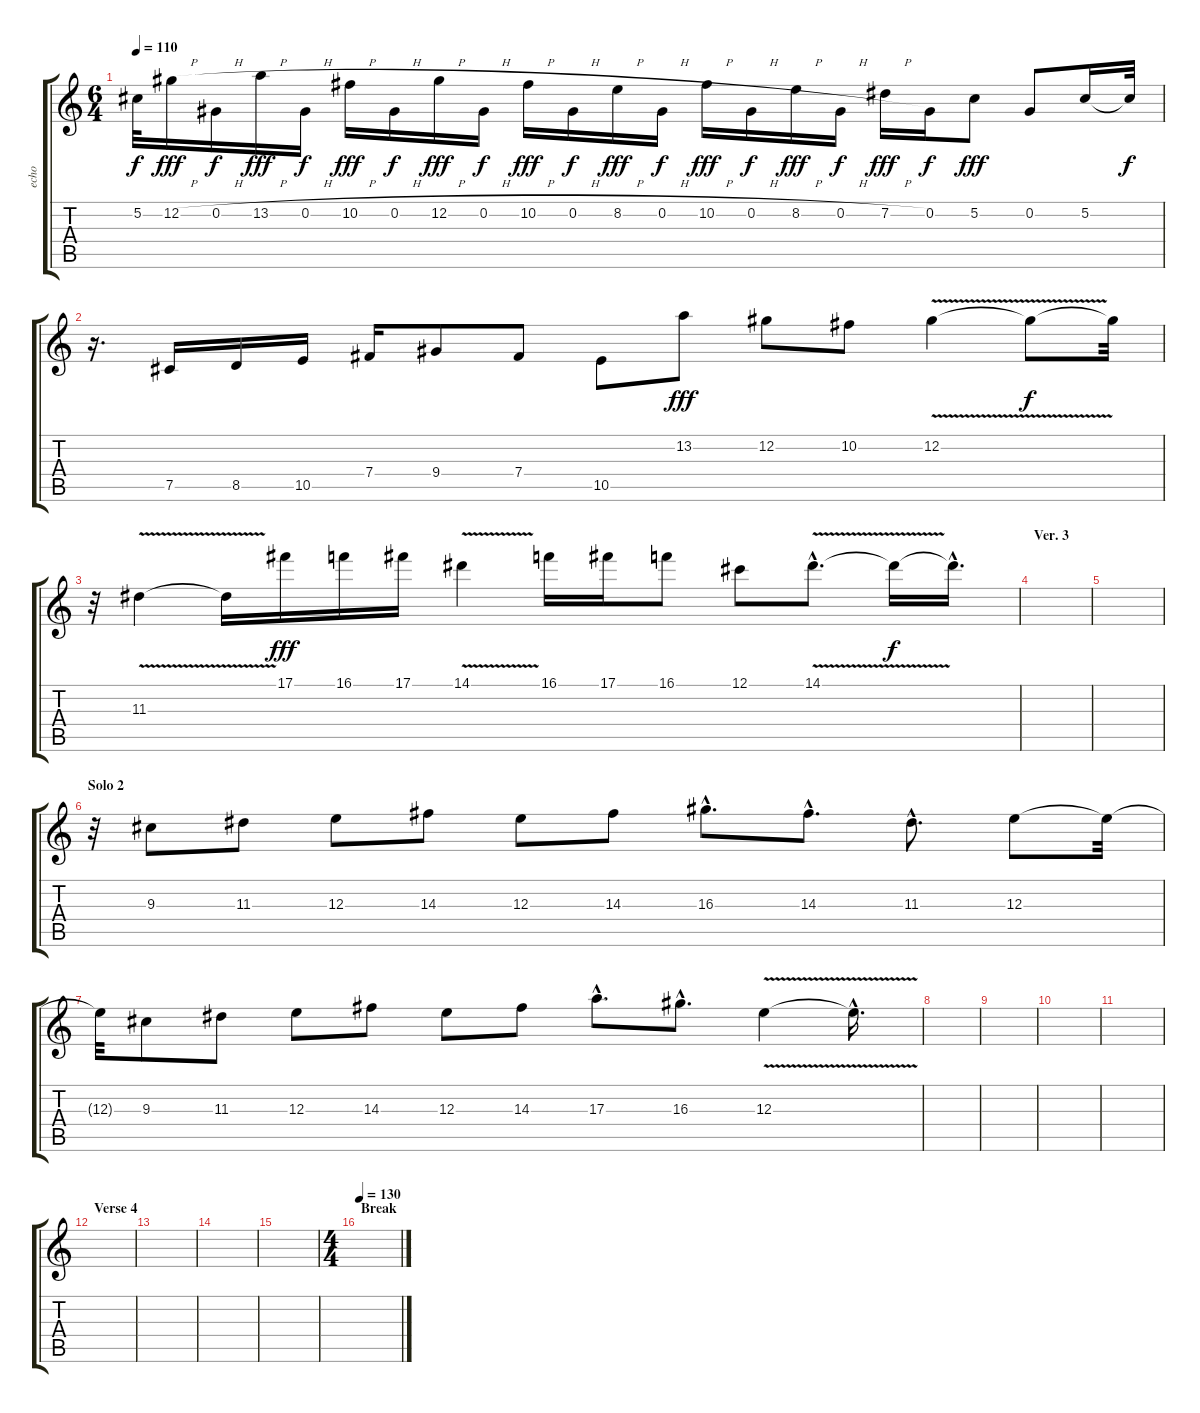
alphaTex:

\track ("echo" "echo") {instrument overdrivenguitar}
\staff {score tabs}
\tuning (Db4 Ab3 E3 B2 Gb2 Db2) {hide}
\ts (6 4)
\tempo 110
\clef g2
\ks c
5.2{t}.32{dy f} 12.2{h}.16{dy fff} 0.2{h}.16{dy f} 13.2{h}.16{dy fff} 0.2{h}.16{dy f} 10.2{h}.16{dy fff} 0.2{h}.16{dy f} 12.2{h}.16{dy fff} 0.2{h}.16{dy f} 10.2{h}.16{dy fff} 0.2{h}.16{dy f} 8.2{h}.16{dy fff} 0.2{h}.16{dy f} 10.2{h}.16{dy fff} 0.2{h}.16{dy f} 8.2{h}.16{dy fff} 0.2{h}.16{dy f} 7.2{h}.16{dy fff} 0.2.16{dy f} 5.2.8{dy fff} 0.2.8 5.2.16 5.2{t}.32{dy f} |
r.16{d} 7.5.16 8.5.16 10.5.16 7.4.16 9.4.8 7.4.8 10.5.8 13.2.8{dy fff} 12.2.8 10.2.8 12.2{v}.4 12.2{t}.8{dy f} 12.2{t}.32 |
r.32 11.3{v}.4 11.3{t}.16 17.1.16{dy fff} 16.1.16 17.1.16 14.1{v}.4 16.1.16 17.1.16 16.1.8 12.1.8 14.1{v hac}.8{d} 14.1{t}.16{dy f} 14.1{hac t}.16{d} |
\section ("" "Ver. 3")
|
|
\section ("" "Solo 2")
r.32 9.3.8{instrument overdrivenguitar} 11.3.8 12.3.8 14.3.8 12.3.8 14.3.8 16.3{hac}.8{d} 14.3{hac}.8{d} 11.3{hac}.8{d} 12.3.8 12.3{t}.32 |
12.3{t}.32 9.3.8 11.3.8 12.3.8 14.3.8 12.3.8 14.3.8 17.3{hac}.8{d} 16.3{hac}.8{d} 12.3{v}.4 12.3{hac t}.16{d} |
|
|
|
|
\section ("" "Verse 4")
|
|
|
|
\ts (4 4)
\section ("" "Break")
\tempo 130
